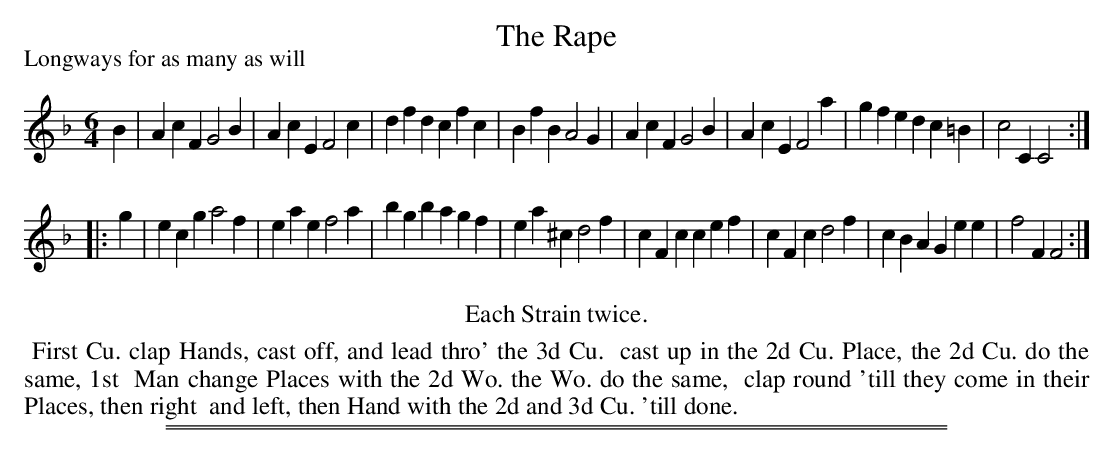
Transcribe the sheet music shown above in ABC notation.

X:1
T: The Rape
P: Longways for as many as will
M: 6/4
L: 1/4
K: F
B |\
AcF G2B | AcE F2c | dfd cfc | BfB A2G |\
AcF G2B | AcE F2a | gfe dc=B | c2C C2 :|
|: g |\
ecg a2f | eae f2a | bgb agf | ea^c d2f |\
cFc cef | cFc d2f | cBA Gee | f2F F2 :|
